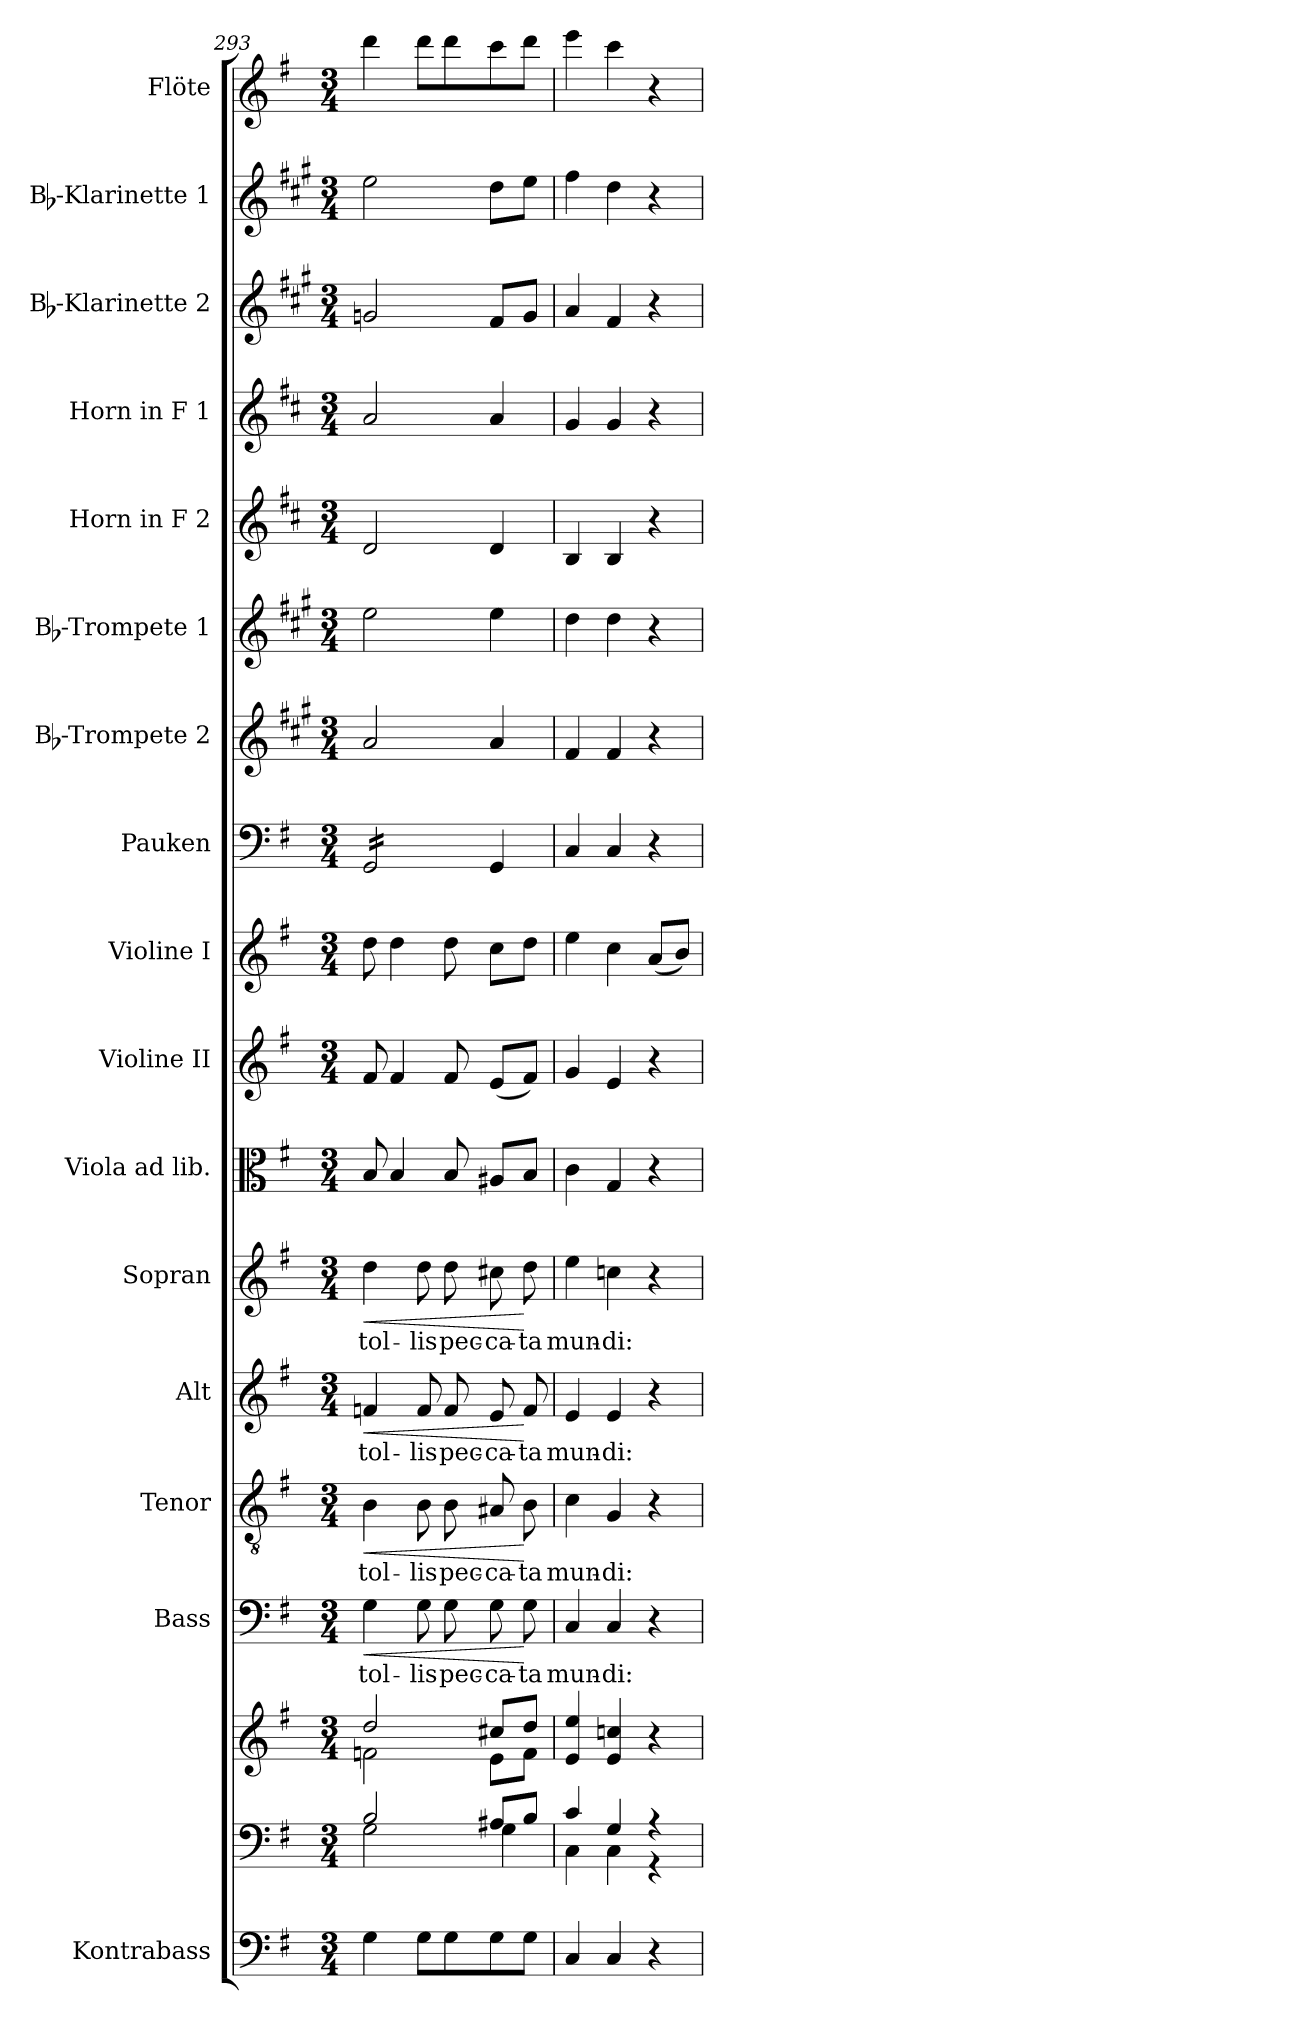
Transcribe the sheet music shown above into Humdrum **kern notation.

**kern	**kern	**kern	**kern	**text	**dynam	**kern	**text	**dynam	**kern	**text	**dynam	**kern	**text	**dynam	**kern	**kern	**kern	**kern	**kern	**kern	**kern	**kern	**kern	**kern	**kern
*part17	*part16	*part16	*part15	*part15	*part15	*part14	*part14	*part14	*part13	*part13	*part13	*part12	*part12	*part12	*part11	*part10	*part9	*part8	*part7	*part6	*part5	*part4	*part3	*part2	*part1
*staff18	*staff17	*staff16	*staff15	*staff15	*staff15	*staff14	*staff14	*staff14	*staff13	*staff13	*staff13	*staff12	*staff12	*staff12	*staff11	*staff10	*staff9	*staff8	*staff7	*staff6	*staff5	*staff4	*staff3	*staff2	*staff1
*I"Kontrabass	*	*	*I"Bass	*	*	*I"Tenor	*	*	*I"Alt	*	*	*I"Sopran	*	*	*I"Viola ad lib.	*I"Violine II	*I"Violine I	*I"Pauken	*I"Bb-Trompete 2	*I"Bb-Trompete 1	*I"Horn in F 2	*I"Horn in F 1	*I"Bb-Klarinette 2	*I"Bb-Klarinette 1	*I"Flöte
*I'Kb.	*	*	*I'B.	*	*	*I'T.	*	*	*I'A.	*	*	*I'S.	*	*	*I'Vla.	*I'Vl. II	*I'Vl. I	*I'Pk.	*I'Bb Trp. 2	*I'Bb Trp. 1	*	*	*I'Bb Kl. 2	*I'Bb Kl. 1	*I'Fl.
*clefF4	*clefF4	*clefG2	*clefF4	*	*	*clefGv2	*	*	*clefG2	*	*	*clefG2	*	*	*clefC3	*clefG2	*clefG2	*clefF4	*clefG2	*clefG2	*clefG2	*clefG2	*clefG2	*clefG2	*clefG2
*ITrd7c12	*	*	*	*	*	*	*	*	*	*	*	*	*	*	*	*	*	*	*ITrd1c2	*ITrd1c2	*ITrd4c7	*ITrd4c7	*ITrd1c2	*ITrd1c2	*
*k[f#]	*k[f#]	*k[f#]	*k[f#]	*	*	*k[f#]	*	*	*k[f#]	*	*	*k[f#]	*	*	*k[f#]	*k[f#]	*k[f#]	*k[f#]	*k[f#]	*k[f#]	*k[f#]	*k[f#]	*k[f#]	*k[f#]	*k[f#]
*G:	*G:	*G:	*G:	*	*	*G:	*	*	*G:	*	*	*G:	*	*	*G:	*G:	*G:	*G:	*G:	*G:	*G:	*G:	*G:	*G:	*G:
*M3/4	*M3/4	*M3/4	*M3/4	*	*	*M3/4	*	*	*M3/4	*	*	*M3/4	*	*	*M3/4	*M3/4	*M3/4	*M3/4	*M3/4	*M3/4	*M3/4	*M3/4	*M3/4	*M3/4	*M3/4
=293	=293	=293	=293	=293	=293	=293	=293	=293	=293	=293	=293	=293	=293	=293	=293	=293	=293	=293	=293	=293	=293	=293	=293	=293	=293
*	*^	*^	*	*	*	*	*	*	*	*	*	*	*	*	*	*	*	*	*	*	*	*	*	*	*
!	!	!	!	!	!	!LO:LY:b	!LO:HP:b	!	!LO:LY:b	!LO:HP:b	!	!LO:LY:b	!LO:HP:b	!	!LO:LY:b	!LO:HP:b	!	!	!	!	!	!	!	!	!	!	!
*	*	*	*	*	*	*	*	*	*	*	*	*	*	*	*	*	*	*	*	*tremolo	*	*	*	*	*	*	*
4GG\	2B/	2G\	2dd/	2fn\	4G\	tol-	<	4B\	tol-	<	4fn/	tol-	<	4dd\	tol-	<	8B/	8f#/	8dd\	16GG/LL	2g/	2dd\	2G/	2d/	2fn/	2dd\	4ddd\
.	.	.	.	.	.	.	.	.	.	.	.	.	.	.	.	.	.	.	.	16GG/	.	.	.	.	.	.	.
.	.	.	.	.	.	.	.	.	.	.	.	.	.	.	.	.	4B/	4f#/	4dd\	16GG/	.	.	.	.	.	.	.
.	.	.	.	.	.	.	.	.	.	.	.	.	.	.	.	.	.	.	.	16GG/	.	.	.	.	.	.	.
!	!	!	!	!	!	!LO:LY:b	!	!	!LO:LY:b	!	!	!LO:LY:b	!	!	!LO:LY:b	!	!	!	!	!	!	!	!	!	!	!	!
8GG\L	.	.	.	.	8G\	-lis	.	8B\	-lis	.	8f/	-lis	.	8dd\	-lis	.	.	.	.	16GG/	.	.	.	.	.	.	8ddd\L
.	.	.	.	.	.	.	.	.	.	.	.	.	.	.	.	.	.	.	.	16GG/	.	.	.	.	.	.	.
!	!	!	!	!	!	!LO:LY:b	!	!	!LO:LY:b	!	!	!LO:LY:b	!	!	!LO:LY:b	!	!	!	!	!	!	!	!	!	!	!	!
8GG\	.	.	.	.	8G\	pec-	.	8B\	pec-	.	8f/	pec-	.	8dd\	pec-	.	8B/	8f#/	8dd\	16GG/	.	.	.	.	.	.	8ddd\
.	.	.	.	.	.	.	.	.	.	.	.	.	.	.	.	.	.	.	.	16GG/JJ	.	.	.	.	.	.	.
*	*	*	*	*	*	*	*	*	*	*	*	*	*	*	*	*	*	*	*	*Xtremolo	*	*	*	*	*	*	*
!	!	!	!	!	!	!LO:LY:b	!	!	!LO:LY:b	!	!	!LO:LY:b	!	!	!LO:LY:b	!	!	!	!	!	!	!	!	!	!	!	!
8GG\	8A#X/L	4G\	8cc#X/L	8e\L	8G\	-ca-	.	8A#X/	-ca-	.	8e/	-ca-	.	8cc#X\	-ca-	.	8A#X/L	(<8e/L	8cc\L	4GG/	4g/	4dd\	4G/	4d/	8e/L	8cc\L	8ccc\
!	!	!	!	!	!	!LO:LY:b	!	!	!LO:LY:b	!	!	!LO:LY:b	!	!	!LO:LY:b	!	!	!	!	!	!	!	!	!	!	!	!
8GG\J	8B/J	.	8dd/J	8f\J	8G\	-ta	[	8B\	-ta	[	8f/	-ta	[	8dd\	-ta	[	8B/J	8f#/J)	8dd\J	.	.	.	.	.	8f/J	8dd\J	8ddd\J
=294	=294	=294	=294	=294	=294	=294	=294	=294	=294	=294	=294	=294	=294	=294	=294	=294	=294	=294	=294	=294	=294	=294	=294	=294	=294	=294	=294
!	!	!	!	!	!	!LO:LY:b	!	!	!LO:LY:b	!	!	!LO:LY:b	!	!	!LO:LY:b	!	!	!	!	!	!	!	!	!	!	!	!
*	*	*	*v	*v	*	*	*	*	*	*	*	*	*	*	*	*	*	*	*	*	*	*	*	*	*	*	*
4CC/	4c/	4C\	4e/ 4ee/	4C/	mun-	.	4c\	mun-	.	4e/	mun-	.	4ee\	mun-	.	4c\	4g/	4ee\	4C/	4e/	4cc\	4E/	4c/	4g/	4ee\	4eee\
!	!	!	!	!	!LO:LY:b	!	!	!LO:LY:b	!	!	!LO:LY:b	!	!	!LO:LY:b	!	!	!	!	!	!	!	!	!	!	!	!
4CC/	4G/	4C\	4e/ 4ccn/	4C/	-di:	.	4G/	-di:	.	4e/	-di:	.	4ccn\	-di:	.	4G/	4e/	4cc\	4C/	4e/	4cc\	4E/	4c/	4e/	4cc\	4ccc\
4r	4r	4r	4r	4r	.	.	4r	.	.	4r	.	.	4r	.	.	4r	4r	(<8a/L	4r	4r	4r	4r	4r	4r	4r	4r
.	.	.	.	.	.	.	.	.	.	.	.	.	.	.	.	.	.	8b/J)	.	.	.	.	.	.	.	.
*	*v	*v	*	*	*	*	*	*	*	*	*	*	*	*	*	*	*	*	*	*	*	*	*	*	*	*
=	=	=	=	=	=	=	=	=	=	=	=	=	=	=	=	=	=	=	=	=	=	=	=	=	=
*-	*-	*-	*-	*-	*-	*-	*-	*-	*-	*-	*-	*-	*-	*-	*-	*-	*-	*-	*-	*-	*-	*-	*-	*-	*-
